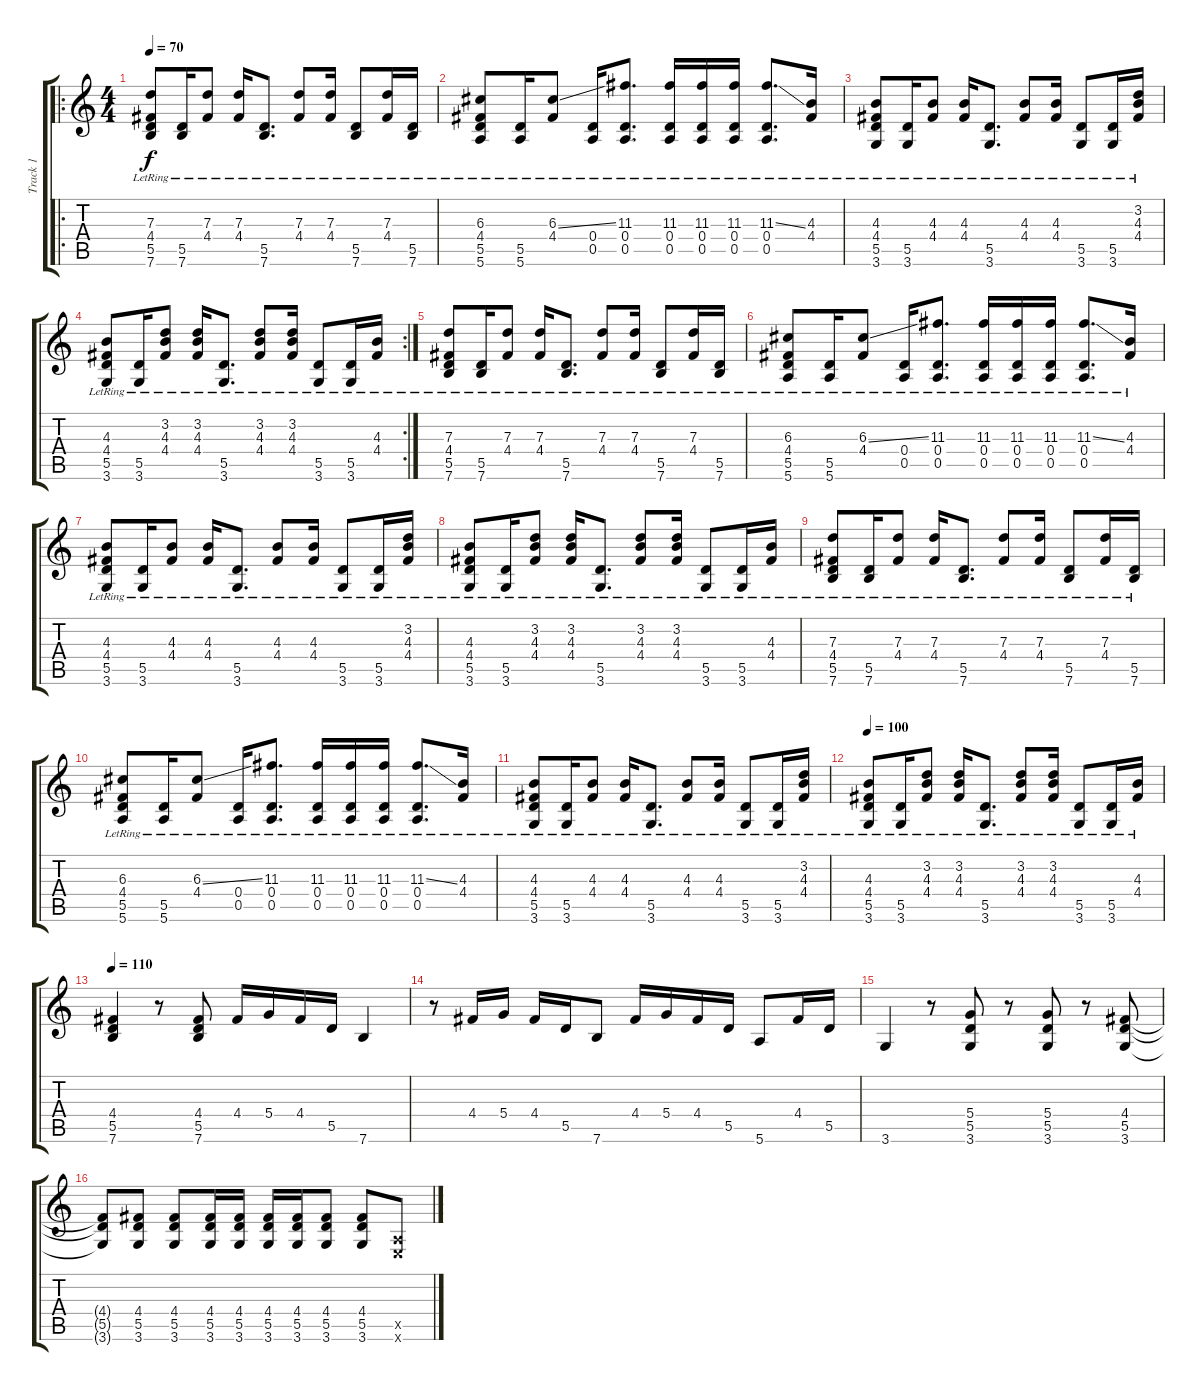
\track ("Track 1" "Track 1") {instrument acousticguitarsteel}
\staff {score tabs}
\tuning (E4 B3 G3 D3 A2 E2) {hide}
\ro
\ts (4 4)
\tempo 70
\clef g2
\ks c
(7.3{lr} 4.4{lr} 5.5{lr} 7.6{lr}).8{dy f} (5.5{lr} 7.6{lr}).16 (7.3{lr} 4.4{lr}).8 (7.3{lr} 4.4{lr}).16 (5.5{lr} 7.6{lr}).8{d} (7.3{lr} 4.4{lr}).8 (7.3{lr} 4.4{lr}).16 (5.5{lr} 7.6{lr}).8 (7.3{lr} 4.4{lr}).16 (5.5{lr} 7.6{lr}).16 |
(6.3{lr} 4.4{lr} 5.5{lr} 5.6{lr}).8 (5.5{lr} 5.6{lr}).16 (6.3{ss lr} 4.4{lr}).8 (0.4{lr} 0.5).16 (11.3 0.4 0.5{lr}).8{d} (11.3{lr} 0.4{lr} 0.5{lr}).16 (11.3{lr} 0.4{lr} 0.5{lr}).16 (11.3{lr} 0.4{lr} 0.5{lr}).16 (11.3{ss lr} 0.4{lr} 0.5{lr}).8{d} (4.3{lr} 4.4{lr}).16 |
(4.3{lr} 4.4{lr} 5.5{lr} 3.6{lr}).8 (5.5{lr} 3.6{lr}).16 (4.3{lr} 4.4{lr}).8 (4.3{lr} 4.4{lr}).16 (5.5{lr} 3.6{lr}).8{d} (4.3{lr} 4.4{lr}).8 (4.3{lr} 4.4{lr}).16 (5.5{lr} 3.6{lr}).8 (5.5{lr} 3.6{lr}).16 (3.2{lr} 4.3{lr} 4.4{lr}).16 |
\rc 2
(4.3{lr} 4.4{lr} 5.5{lr} 3.6{lr}).8 (5.5{lr} 3.6{lr}).16 (3.2{lr} 4.3{lr} 4.4{lr}).8 (3.2{lr} 4.3{lr} 4.4{lr}).16 (5.5{lr} 3.6{lr}).8{d} (3.2{lr} 4.3{lr} 4.4{lr}).8 (3.2{lr} 4.3{lr} 4.4{lr}).16 (5.5{lr} 3.6{lr}).8 (5.5{lr} 3.6{lr}).16 (4.3{lr} 4.4{lr}).16 |
(7.3{lr} 4.4{lr} 5.5{lr} 7.6{lr}).8 (5.5{lr} 7.6{lr}).16 (7.3{lr} 4.4{lr}).8 (7.3{lr} 4.4{lr}).16 (5.5{lr} 7.6{lr}).8{d} (7.3{lr} 4.4{lr}).8 (7.3{lr} 4.4{lr}).16 (5.5{lr} 7.6{lr}).8 (7.3{lr} 4.4{lr}).16 (5.5{lr} 7.6{lr}).16 |
(6.3{lr} 4.4{lr} 5.5{lr} 5.6{lr}).8 (5.5{lr} 5.6{lr}).16 (6.3{ss lr} 4.4{lr}).8 (0.4{lr} 0.5).16 (11.3 0.4 0.5{lr}).8{d} (11.3{lr} 0.4{lr} 0.5{lr}).16 (11.3{lr} 0.4{lr} 0.5{lr}).16 (11.3{lr} 0.4{lr} 0.5{lr}).16 (11.3{ss lr} 0.4{lr} 0.5{lr}).8{d} (4.3{lr} 4.4{lr}).16 |
(4.3{lr} 4.4{lr} 5.5{lr} 3.6{lr}).8 (5.5{lr} 3.6{lr}).16 (4.3{lr} 4.4{lr}).8 (4.3{lr} 4.4{lr}).16 (5.5{lr} 3.6{lr}).8{d} (4.3{lr} 4.4{lr}).8 (4.3{lr} 4.4{lr}).16 (5.5{lr} 3.6{lr}).8 (5.5{lr} 3.6{lr}).16 (3.2{lr} 4.3{lr} 4.4{lr}).16 |
(4.3{lr} 4.4{lr} 5.5{lr} 3.6{lr}).8 (5.5{lr} 3.6{lr}).16 (3.2{lr} 4.3{lr} 4.4{lr}).8 (3.2{lr} 4.3{lr} 4.4{lr}).16 (5.5{lr} 3.6{lr}).8{d} (3.2{lr} 4.3{lr} 4.4{lr}).8 (3.2{lr} 4.3{lr} 4.4{lr}).16 (5.5{lr} 3.6{lr}).8 (5.5{lr} 3.6{lr}).16 (4.3{lr} 4.4{lr}).16 |
(7.3{lr} 4.4{lr} 5.5{lr} 7.6{lr}).8 (5.5{lr} 7.6{lr}).16 (7.3{lr} 4.4{lr}).8 (7.3{lr} 4.4{lr}).16 (5.5{lr} 7.6{lr}).8{d} (7.3{lr} 4.4{lr}).8 (7.3{lr} 4.4{lr}).16 (5.5{lr} 7.6{lr}).8 (7.3{lr} 4.4{lr}).16 (5.5{lr} 7.6{lr}).16 |
(6.3{lr} 4.4{lr} 5.5{lr} 5.6{lr}).8 (5.5{lr} 5.6{lr}).16 (6.3{ss lr} 4.4{lr}).8 (0.4{lr} 0.5).16 (11.3 0.4 0.5{lr}).8{d} (11.3{lr} 0.4{lr} 0.5{lr}).16 (11.3{lr} 0.4{lr} 0.5{lr}).16 (11.3{lr} 0.4{lr} 0.5{lr}).16 (11.3{ss lr} 0.4{lr} 0.5{lr}).8{d} (4.3{lr} 4.4{lr}).16 |
(4.3{lr} 4.4{lr} 5.5{lr} 3.6{lr}).8 (5.5{lr} 3.6{lr}).16 (4.3{lr} 4.4{lr}).8 (4.3{lr} 4.4{lr}).16 (5.5{lr} 3.6{lr}).8{d} (4.3{lr} 4.4{lr}).8 (4.3{lr} 4.4{lr}).16 (5.5{lr} 3.6{lr}).8 (5.5{lr} 3.6{lr}).16 (3.2{lr} 4.3{lr} 4.4{lr}).16 |
\tempo 100
(4.3{lr} 4.4{lr} 5.5{lr} 3.6{lr}).8 (5.5{lr} 3.6{lr}).16 (3.2{lr} 4.3{lr} 4.4{lr}).8 (3.2{lr} 4.3{lr} 4.4{lr}).16 (5.5{lr} 3.6{lr}).8{d} (3.2{lr} 4.3{lr} 4.4{lr}).8 (3.2{lr} 4.3{lr} 4.4{lr}).16 (5.5{lr} 3.6{lr}).8 (5.5{lr} 3.6{lr}).16 (4.3{lr} 4.4{lr}).16 |
\tempo 110
(4.4 5.5 7.6).4 r.8 (4.4 5.5 7.6).8 4.4.16 5.4.16 4.4.16 5.5.16 7.6.4 |
r.8 4.4.16 5.4.16 4.4.16 5.5.16 7.6.8 4.4.16 5.4.16 4.4.16 5.5.16 5.6.8 4.4.16 5.5.16 |
3.6.4 r.8 (5.4 5.5 3.6).8 r.8 (5.4 5.5 3.6).8 r.8 (4.4 5.5 3.6).8 |
(4.4{t} 5.5{t} 3.6{t}).8 (4.4 5.5 3.6).8 (4.4 5.5 3.6).8 (4.4 5.5 3.6).16 (4.4 5.5 3.6).16 (4.4 5.5 3.6).16 (4.4 5.5 3.6).16 (4.4 5.5 3.6).8 (4.4 5.5 3.6).8 (0.5{x} 0.6{x}).8
